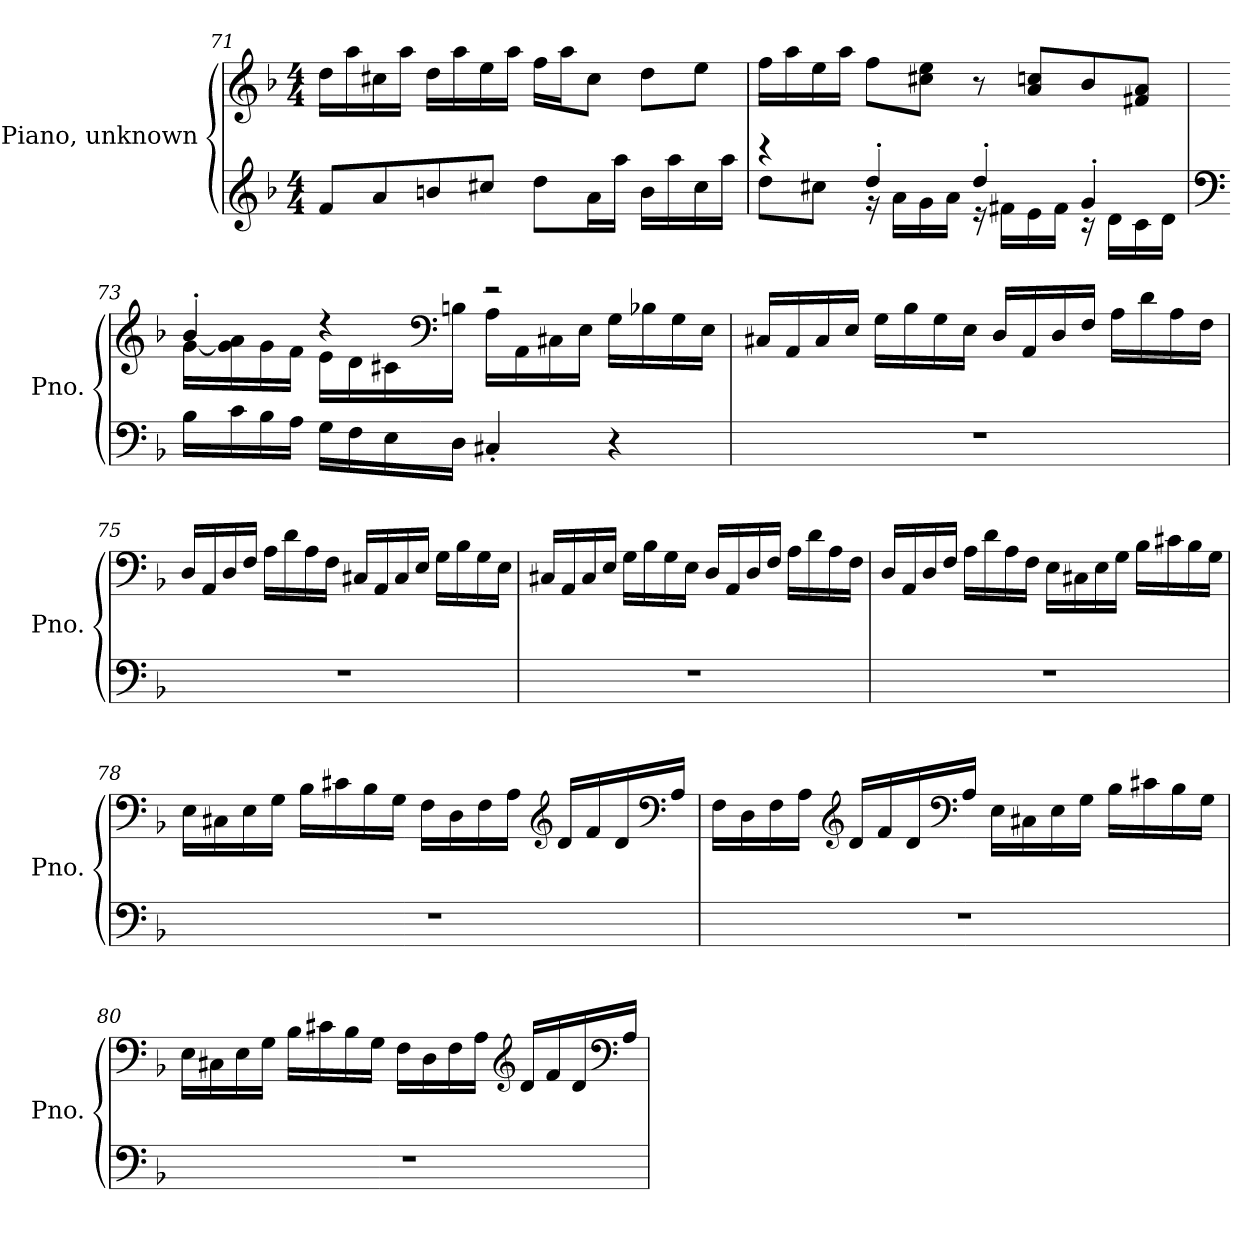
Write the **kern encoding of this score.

**kern	**kern
*part1	*part1
*staff2	*staff1
*I"Piano, unknown	*
*I'Pno.	*
*clefG2	*clefG2
*k[b-]	*k[b-]
*M4/4	*M4/4
=71	=71
8f/L	16dd\LL
.	16aa\
8a/	16cc#X\
.	16aa\JJ
8bn/	16dd\LL
.	16aa\
8cc#X/J	16ee\
.	16aa\JJ
8dd\L	16ff\LL
.	16aa\J
16a\L	8cc#\J
16aa\JJ	.
16b\LL	8dd\L
16aa\	.
16cc#\	8ee\J
16aa\JJ	.
!!LO:PB:g=z
=72	=72
*^	*
4r	8dd\L	16ff\LL
.	.	16aa\
.	8cc#X\J	16ee\
.	.	16aa\JJ
4dd'/	16r	8ff\L
.	16a\LL	.
.	16g\	8cc#X\ 8ee\J
.	16a\JJ	.
4dd'/	16r	8r
.	16f#X\LL	.
.	16e\	8a/ 8ccn/L
.	16f#\JJ	.
4g'/	16r	8b-/
.	16d\LL	.
.	16c\	8f#X/ 8a/J
.	16d\JJ	.
*v	*v	*
=73	=73
*clefF4	*
*	*^
16B-\LL	4b-'/	[16g\LL
16c\	.	16g\] 16a\
16B-\	.	16g\
16A\JJ	.	16f\JJ
16G\LL	4r	16e\LL
16F\	.	16d\
16E\	.	16c#X\
*	*clefF4	*
16D\JJ	.	16Bn\JJ
4C#X'/	2r	16A\LL
.	.	16AA\
.	.	16C#X\
.	.	16E\JJ
4r	.	16G\LL
.	.	16B-X\
.	.	16G\
.	.	16E\JJ
*	*v	*v
!!LO:LB:g=z
=74	=74
1r	16C#X/LL
.	16AA/
.	16C#/
.	16E/JJ
.	16G\LL
.	16B-\
.	16G\
.	16E\JJ
.	16D/LL
.	16AA/
.	16D/
.	16F/JJ
.	16A\LL
.	16d\
.	16A\
.	16F\JJ
=75	=75
1r	16D/LL
.	16AA/
.	16D/
.	16F/JJ
.	16A\LL
.	16d\
.	16A\
.	16F\JJ
.	16C#X/LL
.	16AA/
.	16C#/
.	16E/JJ
.	16G\LL
.	16B-\
.	16G\
.	16E\JJ
!!LO:LB:g=z
=76	=76
1r	16C#X/LL
.	16AA/
.	16C#/
.	16E/JJ
.	16G\LL
.	16B-\
.	16G\
.	16E\JJ
.	16D/LL
.	16AA/
.	16D/
.	16F/JJ
.	16A\LL
.	16d\
.	16A\
.	16F\JJ
=77	=77
1r	16D/LL
.	16AA/
.	16D/
.	16F/JJ
.	16A\LL
.	16d\
.	16A\
.	16F\JJ
.	16E\LL
.	16C#X\
.	16E\
.	16G\JJ
.	16B-\LL
.	16c#X\
.	16B-\
.	16G\JJ
!!LO:LB:g=z
=78	=78
1r	16E\LL
.	16C#X\
.	16E\
.	16G\JJ
.	16B-\LL
.	16c#X\
.	16B-\
.	16G\JJ
.	16F\LL
.	16D\
.	16F\
.	16A\JJ
*	*clefG2
.	16d/LL
.	16f/
.	16d/
*	*clefF4
.	16A/JJ
=79	=79
1r	16F\LL
.	16D\
.	16F\
.	16A\JJ
*	*clefG2
.	16d/LL
.	16f/
.	16d/
*	*clefF4
.	16A/JJ
.	16E\LL
.	16C#X\
.	16E\
.	16G\JJ
.	16B-\LL
.	16c#X\
.	16B-\
.	16G\JJ
!!LO:LB:g=z
=80	=80
1r	16E\LL
.	16C#X\
.	16E\
.	16G\JJ
.	16B-\LL
.	16c#X\
.	16B-\
.	16G\JJ
.	16F\LL
.	16D\
.	16F\
.	16A\JJ
*	*clefG2
.	16d/LL
.	16f/
.	16d/
*	*clefF4
.	16A/JJ
=	=
*-	*-
